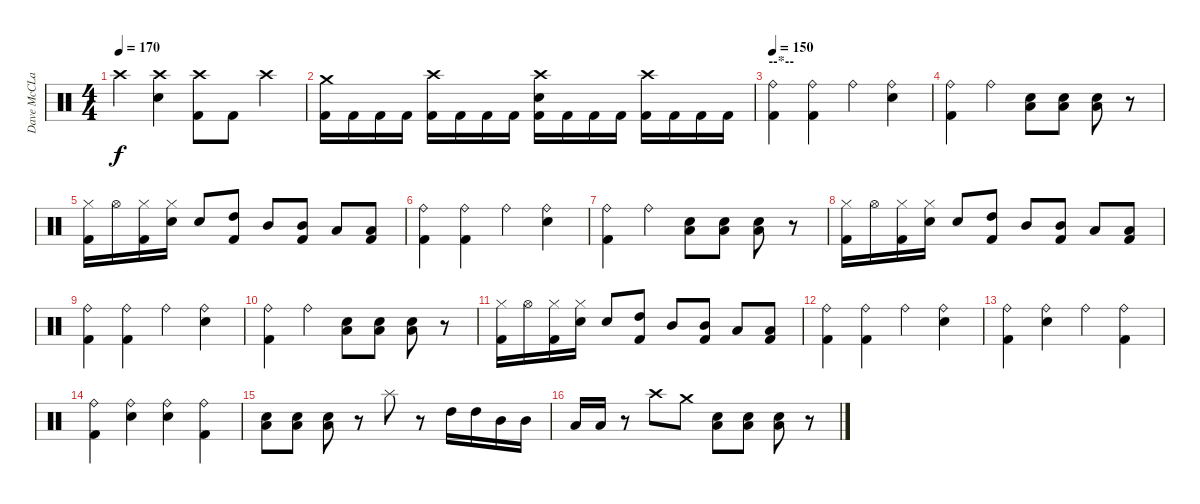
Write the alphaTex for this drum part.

\track ("Dave McCLain" "Dave McCLa") {instrument percussion}
\staff {score}
\articulation defaults
\ts (4 4)
\tempo 170
\clef neutral
\ks c "Crash high (hit)".4{dy f}
("Crash high (hit)" "Electric Snare (hit)").4 ("Crash high (hit)" "Kick (hit) 2").8 "Kick (hit) 2".8 "Crash high (hit)".4 |
("Crash medium (hit)" "Kick (hit) 2").16 "Kick (hit) 2".16 "Kick (hit) 2".16 "Kick (hit) 2".16 ("Crash high (hit)" "Kick (hit) 2").16 "Kick (hit) 2".16 "Kick (hit) 2".16 "Kick (hit) 2".16 ("Crash high (hit)" "Electric Snare (hit)" "Kick (hit) 2").16 "Kick (hit) 2".16 "Kick (hit) 2".16 "Kick (hit) 2".16 ("Crash high (hit)" "Kick (hit) 2").16 "Kick (hit) 2".16 "Kick (hit) 2".16 "Kick (hit) 2".16 |
\section ("" "--*--")
\tempo 150
("Ride (bell)" "Kick (hit) 2").4 ("Ride (bell)" "Kick (hit) 2").4 "Ride (bell)".4 ("Ride (bell)" "Electric Snare (hit)").4 |
("Ride (bell)" "Kick (hit) 2").4 "Ride (bell)".4 ("Low Tom (hit)" "Electric Snare (hit)").8 ("Low Tom (hit)" "Electric Snare (hit)").8 ("Low Tom (hit)" "Electric Snare (hit)").8 r.8 |
("Hi-Hat (closed)" "Kick (hit) 2").16 "Hi-Hat (open)".16 ("Hi-Hat (closed)" "Kick (hit) 2").16 ("Hi-Hat (closed)" "Electric Snare (hit)").16 "Electric Snare (hit)".8 ("High Tom (hit)" "Kick (hit) 2").8 "Mid Tom (hit)".8 ("Mid Tom (hit)" "Kick (hit) 2").8 "Low Tom (hit)".8 ("Low Tom (hit)" "Kick (hit) 2").8 |
("Ride (bell)" "Kick (hit) 2").4 ("Ride (bell)" "Kick (hit) 2").4 "Ride (bell)".4 ("Ride (bell)" "Electric Snare (hit)").4 |
("Ride (bell)" "Kick (hit) 2").4 "Ride (bell)".4 ("Low Tom (hit)" "Electric Snare (hit)").8 ("Low Tom (hit)" "Electric Snare (hit)").8 ("Low Tom (hit)" "Electric Snare (hit)").8 r.8 |
("Hi-Hat (closed)" "Kick (hit) 2").16 "Hi-Hat (open)".16 ("Hi-Hat (closed)" "Kick (hit) 2").16 ("Hi-Hat (closed)" "Electric Snare (hit)").16 "Electric Snare (hit)".8 ("High Tom (hit)" "Kick (hit) 2").8 "Mid Tom (hit)".8 ("Mid Tom (hit)" "Kick (hit) 2").8 "Low Tom (hit)".8 ("Low Tom (hit)" "Kick (hit) 2").8 |
("Ride (bell)" "Kick (hit) 2").4 ("Ride (bell)" "Kick (hit) 2").4 "Ride (bell)".4 ("Ride (bell)" "Electric Snare (hit)").4 |
("Ride (bell)" "Kick (hit) 2").4 "Ride (bell)".4 ("Low Tom (hit)" "Electric Snare (hit)").8 ("Low Tom (hit)" "Electric Snare (hit)").8 ("Low Tom (hit)" "Electric Snare (hit)").8 r.8 |
("Hi-Hat (closed)" "Kick (hit) 2").16 "Hi-Hat (open)".16 ("Hi-Hat (closed)" "Kick (hit) 2").16 ("Hi-Hat (closed)" "Electric Snare (hit)").16 "Electric Snare (hit)".8 ("High Tom (hit)" "Kick (hit) 2").8 "Mid Tom (hit)".8 ("Mid Tom (hit)" "Kick (hit) 2").8 "Low Tom (hit)".8 ("Low Tom (hit)" "Kick (hit) 2").8 |
("Ride (bell)" "Kick (hit) 2").4 ("Ride (bell)" "Kick (hit) 2").4 "Ride (bell)".4 ("Ride (bell)" "Electric Snare (hit)").4 |
("Ride (bell)" "Kick (hit) 2").4 ("Ride (bell)" "Electric Snare (hit)").4 "Ride (bell)".4 ("Ride (bell)" "Kick (hit) 2").4 |
("Ride (bell)" "Kick (hit) 2").4 ("Ride (bell)" "Electric Snare (hit)").4 ("Ride (bell)" "Electric Snare (hit)").4 ("Ride (bell)" "Kick (hit) 2").4 |
("Low Tom (hit)" "Electric Snare (hit)").8 ("Low Tom (hit)" "Electric Snare (hit)").8 ("Low Tom (hit)" "Electric Snare (hit)").8 r.8 "Splash (hit)".8 r.8 "High Tom (hit)".16 "High Tom (hit)".16 "Mid Tom (hit)".16 "Mid Tom (hit)".16 |
"Low Tom (hit)".16 "Low Tom (hit)".16 r.8 "Crash high (hit)".8 "Crash medium (hit)".8 ("Low Tom (hit)" "Electric Snare (hit)").8 ("Low Tom (hit)" "Electric Snare (hit)").8 ("Low Tom (hit)" "Electric Snare (hit)").8 r.8
